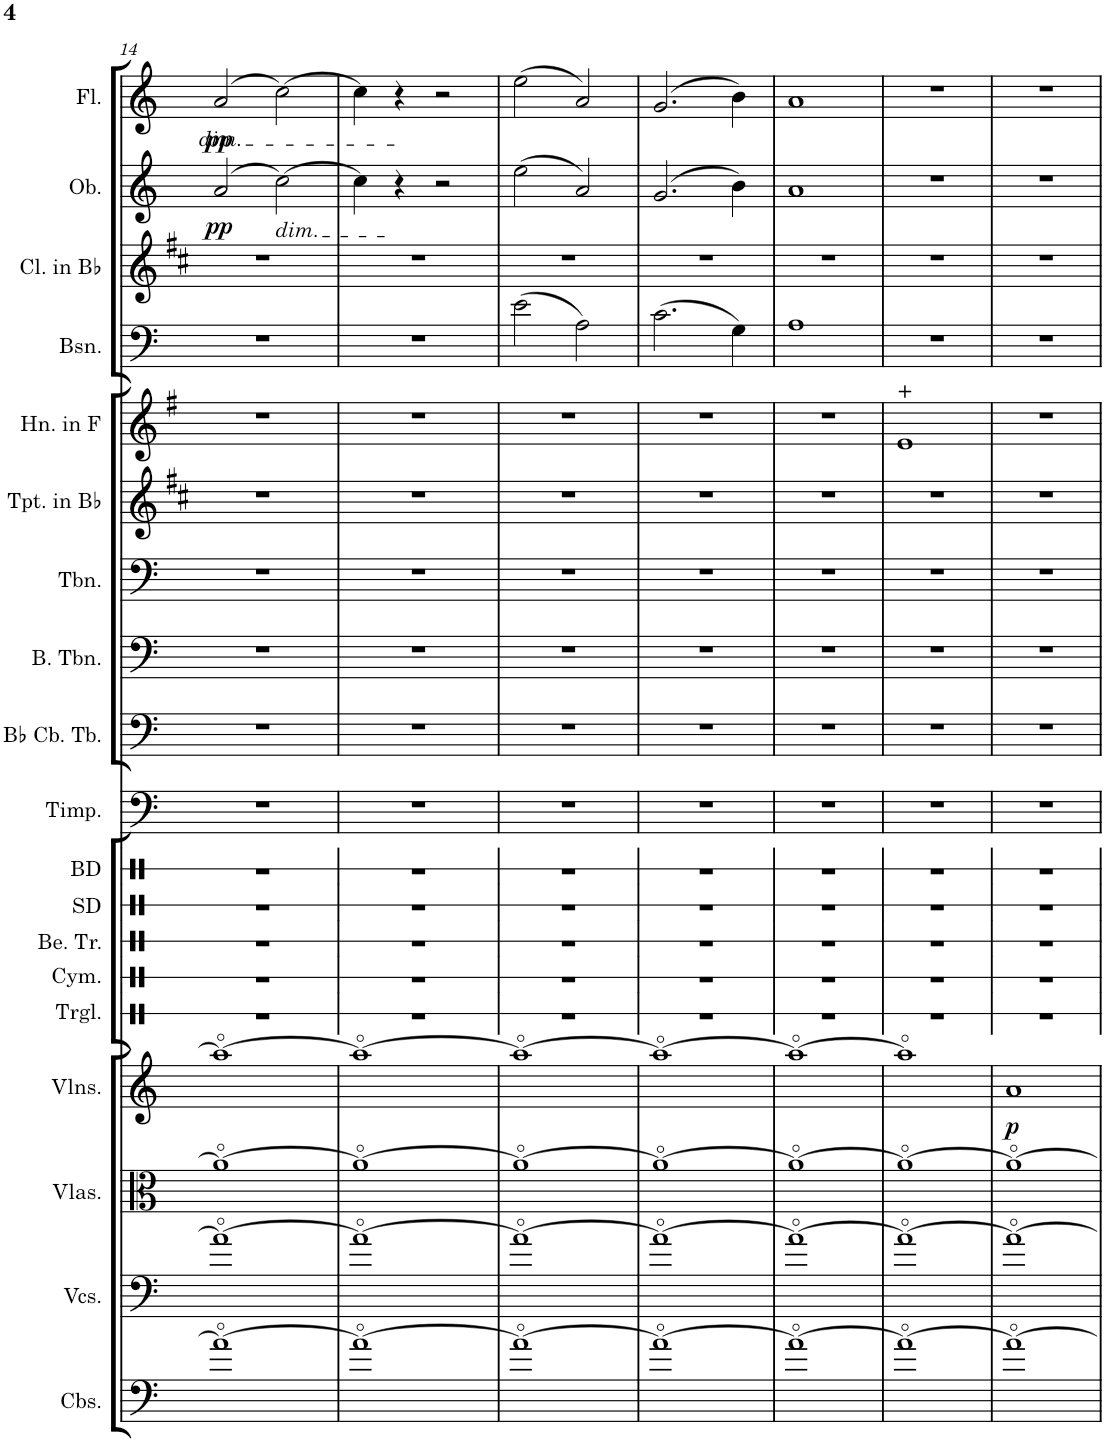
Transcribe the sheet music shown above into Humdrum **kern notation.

**kern	**kern	**kern	**kern	**dynam	**kern	**kern	**kern	**kern	**kern	**kern	**kern	**kern	**kern	**kern	**dynam	**kern	**dynam
*part15	*part14	*part13	*part12	*part12	*part11	*part10	*part9	*part8	*part7	*part6	*part5	*part4	*part3	*part2	*part2	*part1	*part1
*staff15	*staff14	*staff13	*staff12	*staff12	*staff11	*staff10	*staff9	*staff8	*staff7	*staff6	*staff5	*staff4	*staff3	*staff2	*staff2	*staff1	*staff1
*I"Contrabasses	*I"Violoncellos	*I"Violas	*I"Violins	*	*I"Bass Drum	*I"Timpani	*I"Bb Contrabass Tuba	*I"Bass Trombone	*I"Trombone	*I"Trumpet in Bb	*I"Horn in F	*I"Bassoon	*I"Clarinet in Bb	*I"Oboe	*	*I"Flute	*
*I'Cbs.	*I'Vcs.	*I'Vlas.	*I'Vlns.	*	*I'BD	*I'Timp.	*I'Bb Cb. Tb.	*I'B. Tbn.	*I'Tbn.	*I'Tpt. in Bb	*I'Hn. in F	*I'Bsn.	*I'Cl. in Bb	*I'Ob.	*	*I'Fl.	*
!!LO:PB:g=z
*clefF4	*clefF4	*clefC3	*clefG2	*	*clefX	*clefF4	*clefF4	*clefF4	*clefF4	*clefG2	*clefG2	*clefF4	*clefG2	*clefG2	*	*clefG2	*
*Trd7c12	*	*	*	*	*	*	*	*	*	*Trd1c2	*Trd4c7	*	*Trd1c2	*	*	*	*
*k[]	*k[]	*k[]	*k[]	*	*k[]	*k[]	*k[]	*k[]	*k[]	*k[f#c#]	*k[f#]	*k[]	*k[f#c#]	*k[]	*	*k[]	*
*M4/4	*M4/4	*M4/4	*M4/4	*	*M4/4	*M4/4	*M4/4	*M4/4	*M4/4	*M4/4	*M4/4	*M4/4	*M4/4	*M4/4	*	*M4/4	*
=14	=14	=14	=14	=14	=14	=14	=14	=14	=14	=14	=14	=14	=14	=14	=14	=14	=14
!	!	!	!	!	!	!	!	!	!	!	!	!	!	!	!	!LO:TX:b:i:t=dim.	!
!	!	!	!	!	!	!	!	!	!	!	!	!	!	!	!LO:DY:b	!	!LO:DY:b
1a_	1a_	1a_	1aa_	.	1r	1r	1r	1r	1r	1r	1r	1r	1r	(2a/	pp	(2a/	pp
!	!	!	!	!	!	!	!	!	!	!	!	!	!	!LO:TX:b:i:t=dim.	!	!	!
.	.	.	.	.	.	.	.	.	.	.	.	.	.	[2cc\)	.	[2cc\)	.
=15	=15	=15	=15	=15	=15	=15	=15	=15	=15	=15	=15	=15	=15	=15	=15	=15	=15
1a_	1a_	1a_	1aa_	.	1r	1r	1r	1r	1r	1r	1r	1r	1r	4cc\]	.	4cc\]	.
.	.	.	.	.	.	.	.	.	.	.	.	.	.	4r	.	4r	.
.	.	.	.	.	.	.	.	.	.	.	.	.	.	2r	.	2r	.
=16	=16	=16	=16	=16	=16	=16	=16	=16	=16	=16	=16	=16	=16	=16	=16	=16	=16
1a_	1a_	1a_	1aa_	.	1r	1r	1r	1r	1r	1r	1r	(2e\	1r	(2ee\	.	(2ee\	.
.	.	.	.	.	.	.	.	.	.	.	.	2A\)	.	2a/)	.	2a/)	.
=17	=17	=17	=17	=17	=17	=17	=17	=17	=17	=17	=17	=17	=17	=17	=17	=17	=17
1a_	1a_	1a_	1aa_	.	1r	1r	1r	1r	1r	1r	1r	(2.c\	1r	(2.g/	.	(2.g/	.
.	.	.	.	.	.	.	.	.	.	.	.	4G\)	.	4b\)	.	4b\)	.
=18	=18	=18	=18	=18	=18	=18	=18	=18	=18	=18	=18	=18	=18	=18	=18	=18	=18
1a_	1a_	1a_	1aa_	.	1r	1r	1r	1r	1r	1r	1r	1A	1r	1a	.	1a	.
=19	=19	=19	=19	=19	=19	=19	=19	=19	=19	=19	=19	=19	=19	=19	=19	=19	=19
1a_	1a_	1a_	1aa]	.	1r	1r	1r	1r	1r	1r	1e	1r	1r	1r	.	1r	.
=20	=20	=20	=20	=20	=20	=20	=20	=20	=20	=20	=20	=20	=20	=20	=20	=20	=20
!	!	!	!	!LO:DY:b	!	!	!	!	!	!	!	!	!	!	!	!	!
1a_	1a_	1a_	1a	p	1r	1r	1r	1r	1r	1r	1r	1r	1r	1r	.	1r	.
=	=	=	=	=	=	=	=	=	=	=	=	=	=	=	=	=	=
*-	*-	*-	*-	*-	*-	*-	*-	*-	*-	*-	*-	*-	*-	*-	*-	*-	*-
